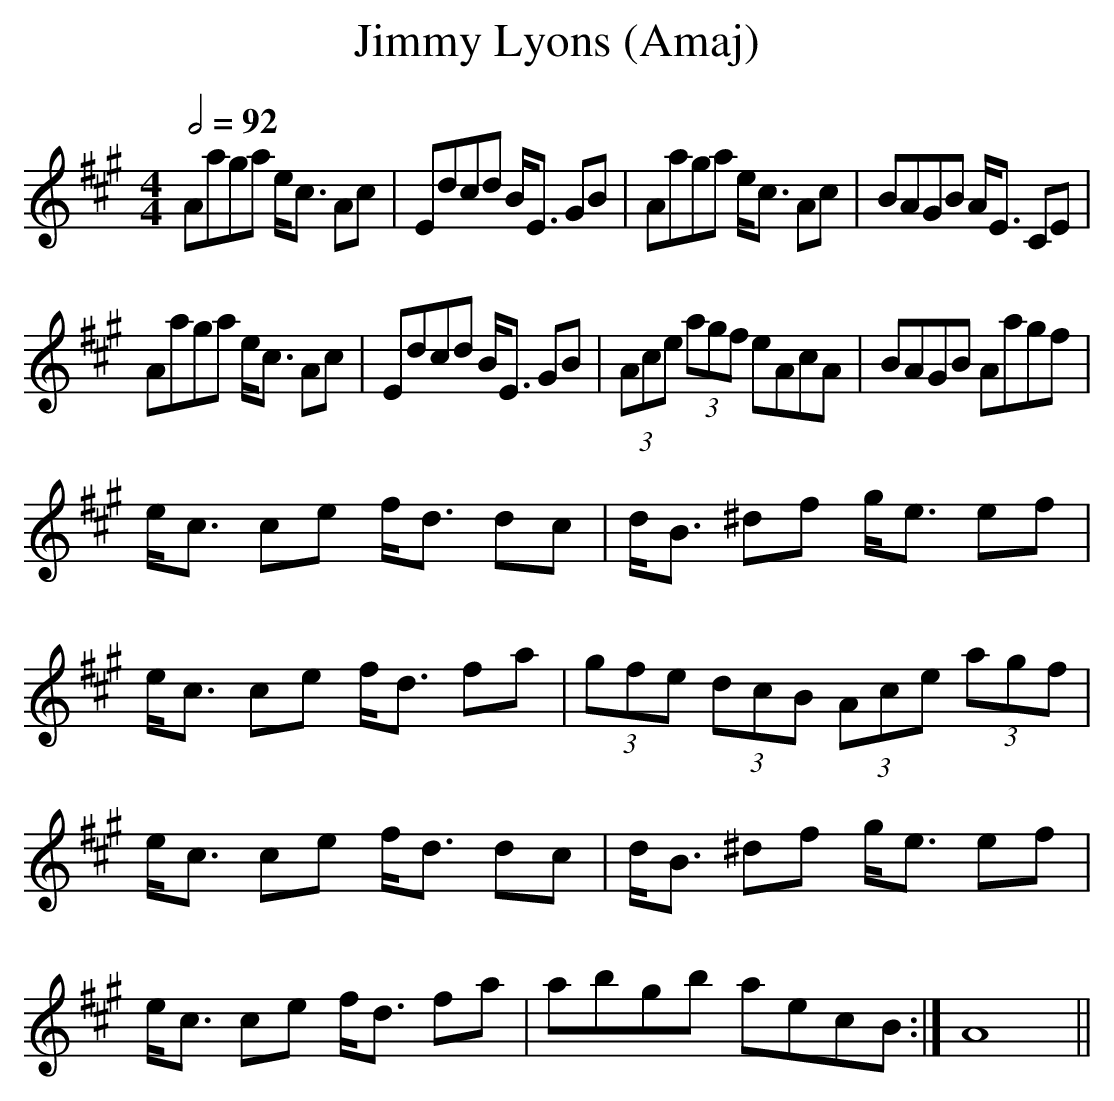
X:1
T:Jimmy Lyons (Amaj) %1
Q:1/2=92
M:4/4
L:1/8
K:Amaj
Aaga e<c Ac|Edcd B<E GB|Aaga e<c Ac|BAGB A<E CE|
Aaga e<c Ac|Edcd B<E GB|(3Ace (3agf eAcA|BAGB Aagf|
e<c ce f<d dc|d<B ^df g<e ef|e<c ce f<d fa|(3gfe (3dcB (3Ace (3agf|
e<c ce f<d dc|d<B ^df g<e ef|e<c ce f<d fa|abgb aecB:|A8||
